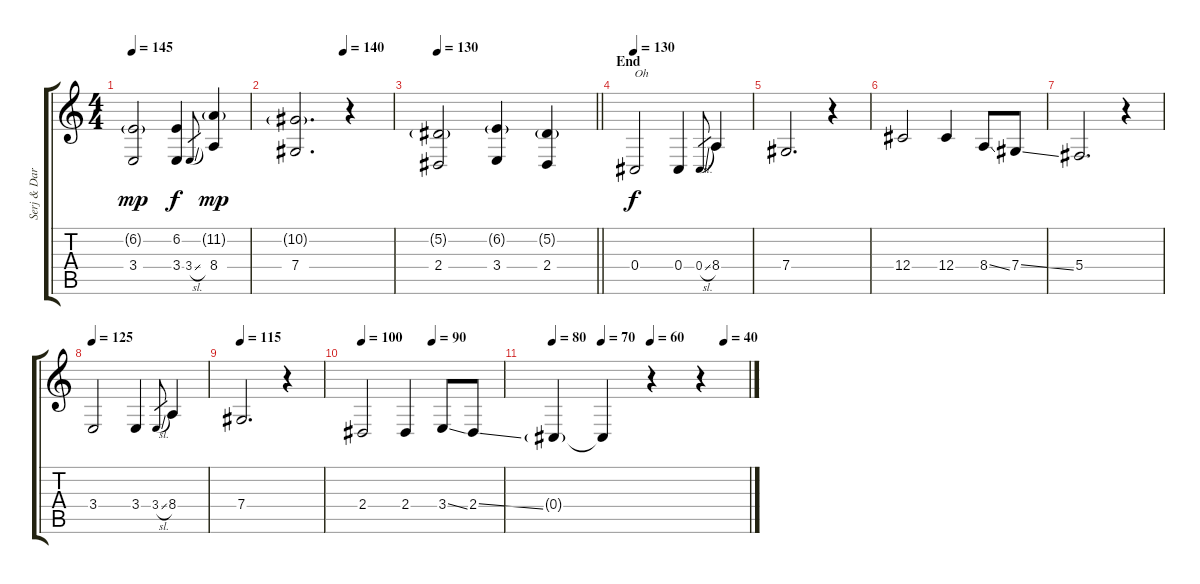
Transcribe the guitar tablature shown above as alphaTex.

\track ("Serj & Daron" "Serj & Dar") {instrument altosax}
\staff {score tabs}
\tuning (Eb4 Bb3 Gb3 Db3 Ab2 Db2) {hide}
\ts (4 4)
\tempo 145
\clef g2
\ks c
(6.2{g} 3.4).2{dy mp} (6.2 3.4).4{dy f} 3.4{sl}.8{gr} (11.2{g} 8.4).4{dy mp} |
\tempo (140 0.5)
(10.2{g} 7.4).2{d} r.4 |
\tempo 130
\barLineRight lightlight
(5.2{g} 2.4).2 (6.2{g} 3.4).4 (5.2{g} 2.4).4 |
\section ("" "End")
\tempo 130
0.4.2{txt "Oh" dy f} 0.4.4 0.4{sl}.8{gr} 8.4.4 |
7.4.2{d} r.4 |
12.4.2 12.4.4 8.4{ss}.8 7.4{ss}.8 |
5.4.2{d} r.4 |
\tempo 125
3.4.2 3.4.4 3.4{sl}.8{gr} 8.4.4 |
\tempo 115
7.4.2{d} r.4 |
\tempo 100
\tempo (90 0.5)
2.4.2 2.4.4 3.4{ss}.8 2.4{ss}.8 |
\tempo 80
\tempo (70 0.25)
\tempo (60 0.5)
\tempo (40 0.875)
0.4{g}.4 0.4{t}.4 r.4 r.4
